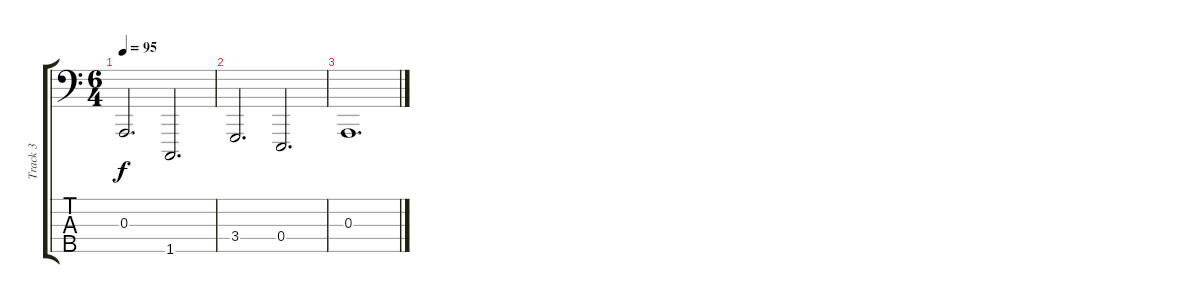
\track ("Track 3" "Track 3") {instrument lead8bassandlead}
\staff {score tabs}
\tuning (G2 D2 A1 E1 B0) {hide}
\ts (6 4)
\tempo 95
\clef f4
\ks c
0.3.2{d dy f} 1.5.2{d} |
3.4.2{d} 0.4.2{d} |
0.3.1{d}
